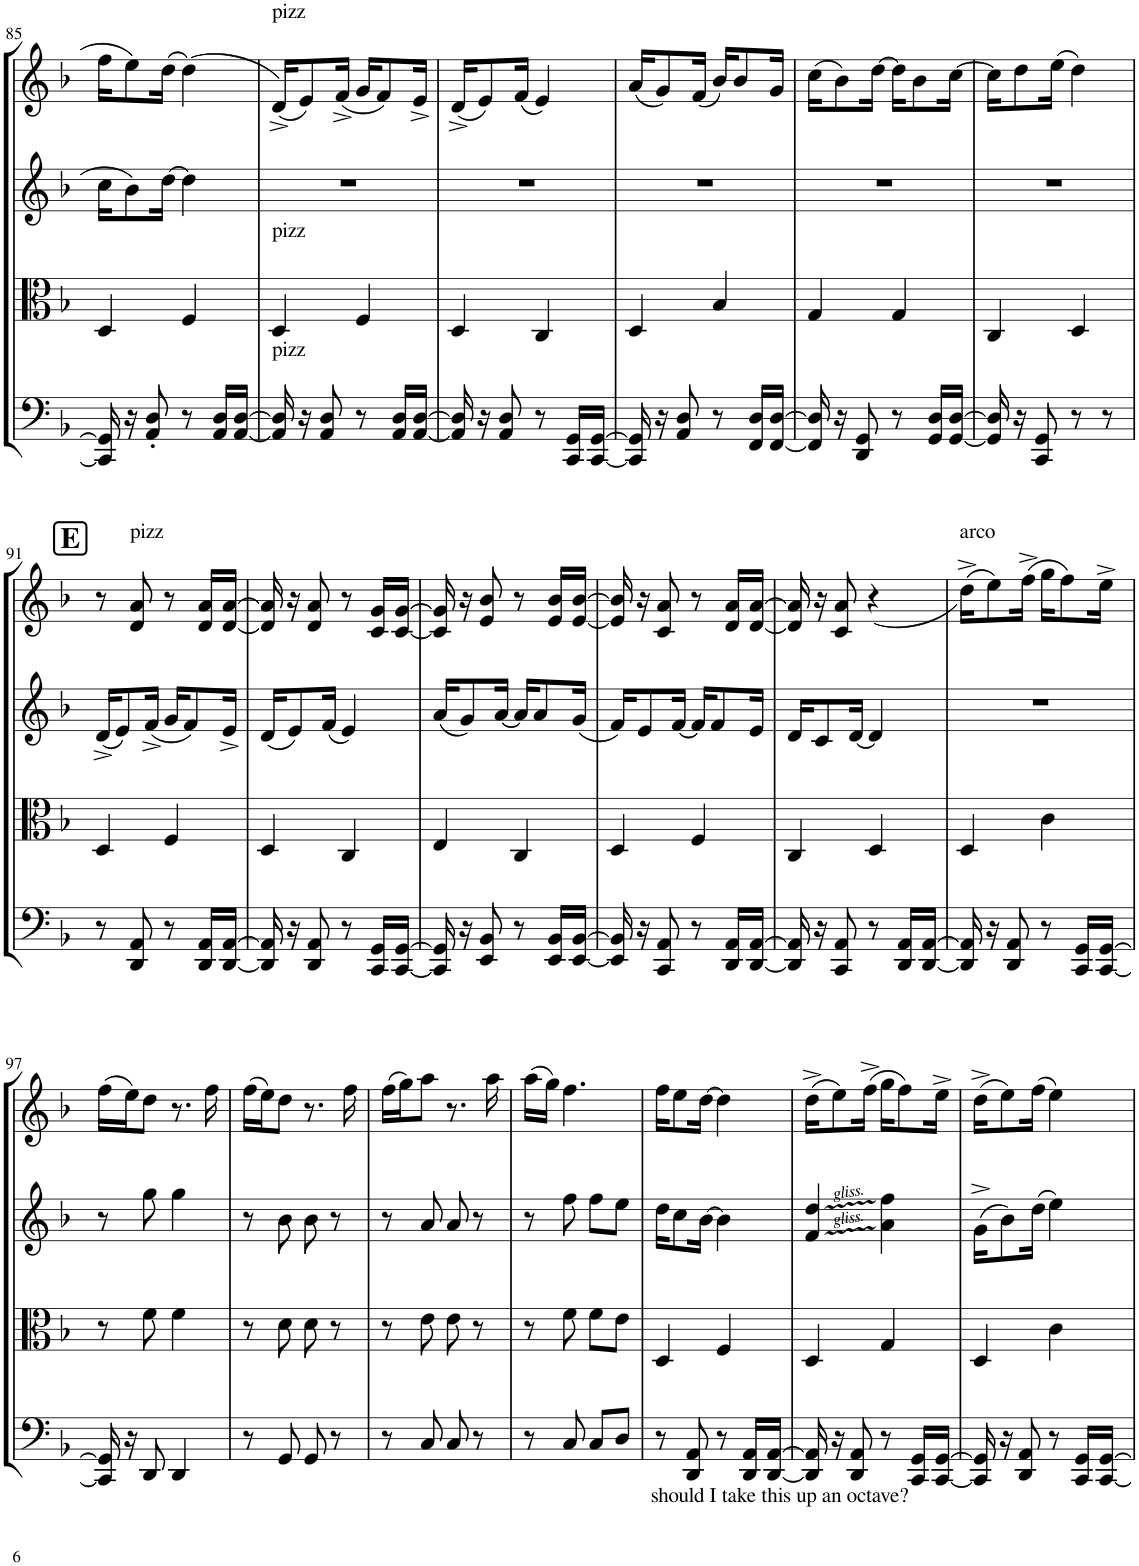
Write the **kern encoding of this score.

**kern	**kern	**kern	**kern
*part4	*part3	*part2	*part1
*staff4	*staff3	*staff2	*staff1
*I"Violoncello	*I"Viola	*I"Violin II	*I"Violin I
*I'Vc	*I'Vla	*I'Vln	*I'Vln
!!LO:PB:g=z
*clefF4	*clefC3	*clefG2	*clefG2
*k[b-]	*k[b-]	*k[b-]	*k[b-]
*M2/4	*M2/4	*M2/4	*M2/4
=85	=85	=85	=85
16CC/] 16GG/]	4D/	16cc\KL	16ff\KL
16r	.	8b-\	8ee\
8AA/' 8D/'	.	.	.
.	.	[16dd\Jk	(16dd\Jk
8r	4F/	4dd\]	(4dd\)
16AA/ 16D/LL	.	.	.
[16AA/ [16D/JJ	.	.	.
=86	=86	=86	=86
!	!	!	!LO:TX:a:t=pizz
!	!LO:TX:a:t=pizz	!	!
!LO:TX:a:t=pizz	!	!	!
16AA/] 16D/]	4D/	2r	(16d^/KL)
16r	.	.	8e/)
8AA/ 8D/	.	.	.
.	.	.	(16f^/Jk
8r	4F/	.	16g/KL
.	.	.	8f/)
16AA/ 16D/LL	.	.	.
[16AA/ [16D/JJ	.	.	16e^/Jk
=87	=87	=87	=87
16AA/] 16D/]	4D/	2r	(16d^/KL
16r	.	.	8e/)
8AA/ 8D/	.	.	.
.	.	.	(16f/Jk
8r	4C/	.	4e/)
16CC/ 16GG/LL	.	.	.
[16CC/ [16GG/JJ	.	.	.
=88	=88	=88	=88
16CC/] 16GG/]	4D/	2r	(16a/KL
16r	.	.	8g/)
8AA/ 8D/	.	.	.
.	.	.	(16f/Jk
8r	4B-/	.	16b-/KL)
.	.	.	8b-/
16FF/ 16D/LL	.	.	.
[16FF/ [16D/JJ	.	.	16g/Jk
=89	=89	=89	=89
16FF/] 16D/]	4G/	2r	(16cc\KL
16r	.	.	8b-\)
8DD/ 8GG/	.	.	.
.	.	.	[16dd\Jk
8r	4G/	.	16dd\KL]
.	.	.	8b-\
16GG/ 16D/LL	.	.	.
[16GG/ [16D/JJ	.	.	[16cc\Jk
=90	=90	=90	=90
16GG/] 16D/]	4C/	2r	16cc\KL]
16r	.	.	8dd\
8CC/ 8GG/	.	.	.
.	.	.	(16ee\Jk
8r	4D/	.	4dd\)
8r	.	.	.
!!LO:LB:g=z
!!LO:REH:place=s1:a:B:cj:fs=14:t=E
=91	=91	=91	=91
8r	4D/	(16d^/KL	8r
.	.	8e/)	.
!	!	!	!LO:TX:a:t=pizz
8DD/ 8AA/	.	.	8d/ 8a/
.	.	(16f^/Jk	.
8r	4F/	16g/KL	8r
.	.	8f/)	.
16DD/ 16AA/LL	.	.	16d/ 16a/LL
[16DD/ [16AA/JJ	.	16e^/Jk	[16d/ [16a/JJ
=92	=92	=92	=92
16DD/] 16AA/]	4D/	(16d/KL	16d/] 16a/]
16r	.	8e/)	16r
8DD/ 8AA/	.	.	8d/ 8a/
.	.	(16f/Jk	.
8r	4C/	4e/)	8r
16CC/ 16GG/LL	.	.	16c/ 16g/LL
[16CC/ [16GG/JJ	.	.	[16c/ [16g/JJ
=93	=93	=93	=93
16CC/] 16GG/]	4E/	(16a/KL	16c/] 16g/]
16r	.	8g/)	16r
8EE/ 8BB-/	.	.	8e/ 8b-/
.	.	[16a/Jk	.
8r	4C/	16a/KL]	8r
.	.	8a/	.
16EE/ 16BB-/LL	.	.	16e/ 16b-/LL
[16EE/ [16BB-/JJ	.	(16g/Jk	[16e/ [16b-/JJ
=94	=94	=94	=94
16EE/] 16BB-/]	4D/	16f/KL)	16e/] 16b-/]
16r	.	8e/	16r
8CC/ 8AA/	.	.	8c/ 8a/
.	.	[16f/Jk	.
8r	4F/	16f/KL]	8r
.	.	8f/	.
16DD/ 16AA/LL	.	.	16d/ 16a/LL
[16DD/ [16AA/JJ	.	16e/Jk	[16d/ [16a/JJ
=95	=95	=95	=95
16DD/] 16AA/]	4C/	16d/KL	16d/] 16a/]
16r	.	8c/	16r
8CC/ 8AA/	.	.	8c/ 8a/
.	.	[16d/Jk	.
8r	4D/	4d/]	(4r
16DD/ 16AA/LL	.	.	.
[16DD/ [16AA/JJ	.	.	.
=96	=96	=96	=96
!	!	!	!LO:TX:a:t=arco
16DD/] 16AA/]	4D/	2r	(16dd^\KL)
16r	.	.	8ee\)
8DD/ 8AA/	.	.	.
.	.	.	(16ff^\Jk
8r	4c\	.	16gg\KL
.	.	.	8ff\)
16CC/ 16GG/LL	.	.	.
[16CC/ [16GG/JJ	.	.	16ee^\Jk
!!LO:LB:g=z
=97	=97	=97	=97
16CC/] 16GG/]	8r	8r	(16ff\LL
16r	.	.	16ee\J)
8DD/	8f\	8gg\	8dd\J
4DD/	4f\	4gg\	8.r
.	.	.	16ff\
=98	=98	=98	=98
8r	8r	8r	(16ff\LL
.	.	.	16ee\J)
8GG/	8d\	8b-\	8dd\J
8GG/	8d\	8b-\	8.r
8r	8r	8r	.
.	.	.	16ff\
=99	=99	=99	=99
8r	8r	8r	(16ff\LL
.	.	.	16gg\J)
8C/	8e\	8a/	8aa\J
8C/	8e\	8a/	8.r
8r	8r	8r	.
.	.	.	16aa\
=100	=100	=100	=100
8r	8r	8r	(16aa\LL
.	.	.	16gg\JJ)
8C/	8f\	8ff\	4.ff\
8C/L	8f\L	8ff\L	.
8D/J	8e\J	8ee\J	.
=101	=101	=101	=101
!LO:TX:b:t=should I take this up an octave?	!	!	!
8r	4D/	16dd\KL	16ff\KL
.	.	8cc\	8ee\
8DD/ 8AA/	.	.	.
.	.	[16b-\Jk	[16dd\Jk
8r	4F/	4b-\]	4dd\]
16DD/ 16AA/LL	.	.	.
[16DD/ [16AA/JJ	.	.	.
=102	=102	=102	=102
16DD/] 16AA/]	4D/	4f/ 4dd/	(16dd^\KL
16r	.	.	8ee\)
8DD/ 8AA/	.	.	.
.	.	.	(16ff^\Jk
8r	4G/	4a\ 4ff\	16gg\KL
.	.	.	8ff\)
16CC/ 16GG/LL	.	.	.
[16CC/ [16GG/JJ	.	.	16ee^\Jk
=103	=103	=103	=103
16CC/] 16GG/]	4D/	(16g^\KL	(16dd^\KL
16r	.	8b-\)	8ee\)
8DD/ 8AA/	.	.	.
.	.	(16dd\Jk	(16ff\Jk
8r	4c\	4ee\)	4ee\)
16CC/ 16GG/LL	.	.	.
[16CC/ [16GG/JJ	.	.	.
=	=	=	=
*-	*-	*-	*-
